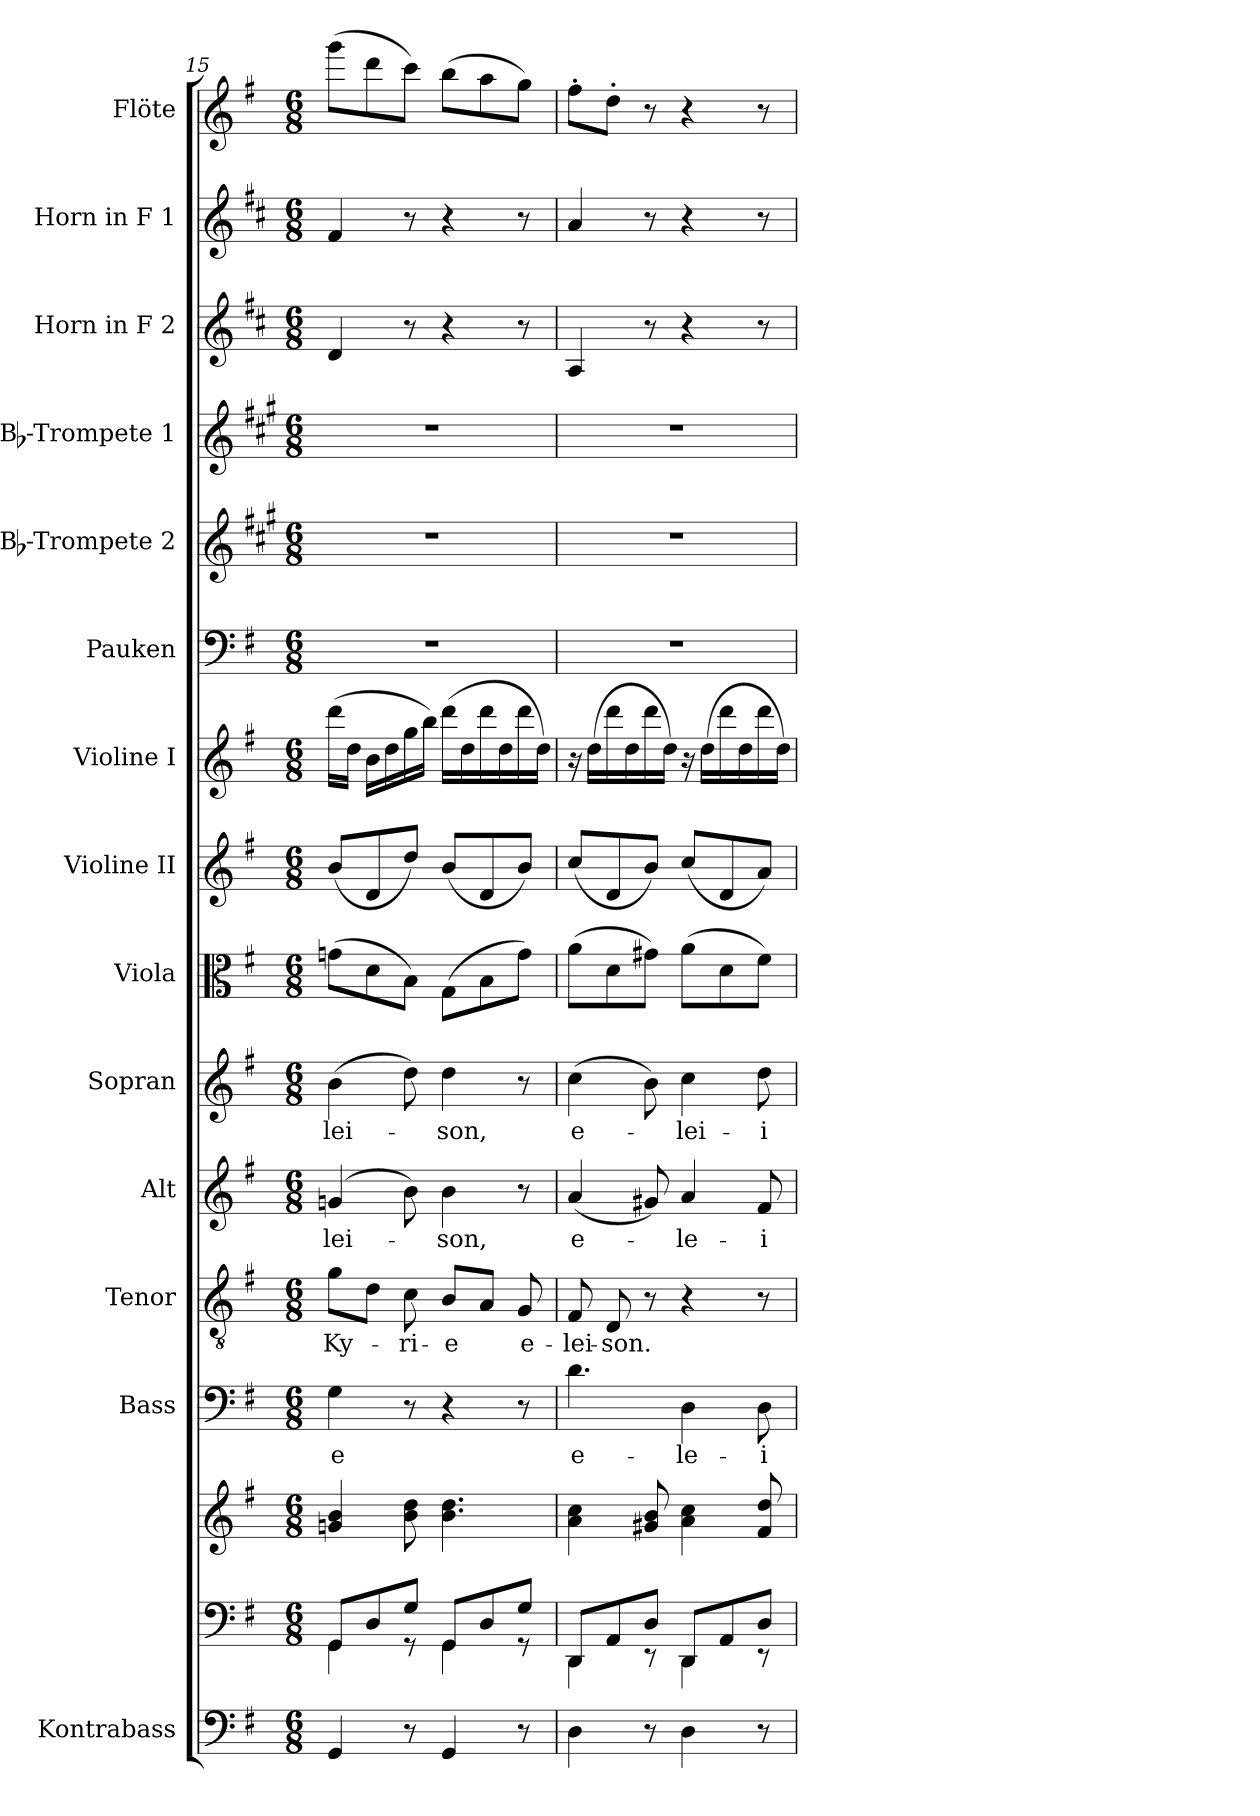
**kern	**kern	**kern	**kern	**text	**kern	**text	**kern	**text	**kern	**text	**kern	**kern	**kern	**kern	**kern	**kern	**kern	**kern	**kern
*part15	*part14	*part14	*part13	*part13	*part12	*part12	*part11	*part11	*part10	*part10	*part9	*part8	*part7	*part6	*part5	*part4	*part3	*part2	*part1
*staff16	*staff15	*staff14	*staff13	*staff13	*staff12	*staff12	*staff11	*staff11	*staff10	*staff10	*staff9	*staff8	*staff7	*staff6	*staff5	*staff4	*staff3	*staff2	*staff1
*I"Kontrabass	*	*	*I"Bass	*	*I"Tenor	*	*I"Alt	*	*I"Sopran	*	*I"Viola	*I"Violine II	*I"Violine I	*I"Pauken	*I"Bb-Trompete 2	*I"Bb-Trompete 1	*I"Horn in F 2	*I"Horn in F 1	*I"Flöte
*I'Kb.	*	*	*I'B.	*	*I'T.	*	*I'A.	*	*I'S.	*	*I'Vla.	*I'Vl. II	*I'Vl. I	*I'Pk.	*I'Bb Trp. 2	*I'Bb Trp. 1	*	*	*I'Fl.
*clefF4	*clefF4	*clefG2	*clefF4	*	*clefGv2	*	*clefG2	*	*clefG2	*	*clefC3	*clefG2	*clefG2	*clefF4	*clefG2	*clefG2	*clefG2	*clefG2	*clefG2
*ITrd7c12	*	*	*	*	*	*	*	*	*	*	*	*	*	*	*ITrd1c2	*ITrd1c2	*ITrd4c7	*ITrd4c7	*
*k[f#]	*k[f#]	*k[f#]	*k[f#]	*	*k[f#]	*	*k[f#]	*	*k[f#]	*	*k[f#]	*k[f#]	*k[f#]	*k[f#]	*k[f#]	*k[f#]	*k[f#]	*k[f#]	*k[f#]
*G:	*G:	*G:	*G:	*	*G:	*	*G:	*	*G:	*	*G:	*G:	*G:	*G:	*G:	*G:	*G:	*G:	*G:
*M6/8	*M6/8	*M6/8	*M6/8	*	*M6/8	*	*M6/8	*	*M6/8	*	*M6/8	*M6/8	*M6/8	*M6/8	*M6/8	*M6/8	*M6/8	*M6/8	*M6/8
=15	=15	=15	=15	=15	=15	=15	=15	=15	=15	=15	=15	=15	=15	=15	=15	=15	=15	=15	=15
*	*^	*	*	*	*	*	*	*	*	*	*	*	*	*	*	*	*	*	*
!	!	!	!	!	!LO:LY:b	!	!LO:LY:b	!	!LO:LY:b	!	!LO:LY:b	!	!	!	!	!	!	!	!	!
4GGG/	8GG/L	4GG\	4gn/ 4b/	4G\	-e	8g\L	Ky-	(4gn/	-lei-	(>4b\	-lei-	(>8gn\L	(<8b/L	(>16ddd\LL	2.r	2.r	2.r	4G/	4B/	(>8ggg\L
.	.	.	.	.	.	.	.	.	.	.	.	.	.	16dd\JJ	.	.	.	.	.	.
.	8D/	.	.	.	.	8d\J	.	.	.	.	.	8d\	8d/	16b\LL	.	.	.	.	.	8ddd\
.	.	.	.	.	.	.	.	.	.	.	.	.	.	16dd\	.	.	.	.	.	.
!	!	!	!	!	!	!	!LO:LY:b	!	!	!	!	!	!	!	!	!	!	!	!	!
8r	8G/J	8rFF	8b\ 8dd\	8r	.	8c\	-ri-	8b\)	.	8dd\)	.	8B\J)	8dd/J)	16gg\	.	.	.	8r	8r	8ccc\J)
.	.	.	.	.	.	.	.	.	.	.	.	.	.	16bb\JJ)	.	.	.	.	.	.
!	!	!	!	!	!	!	!LO:LY:b	!	!LO:LY:b	!	!LO:LY:b	!	!	!	!	!	!	!	!	!
4GGG/	8GG/L	4GG\	4.b\ 4.dd\	4r	.	8B/L	-e	4b\	-son,	4dd\	-son,	(>8G\L	(<8b/L	(>16ddd\LL	.	.	.	4r	4r	(>8bb\L
.	.	.	.	.	.	.	.	.	.	.	.	.	.	16dd\	.	.	.	.	.	.
.	8D/	.	.	.	.	8A/J	.	.	.	.	.	8B\	8d/	16ddd\	.	.	.	.	.	8aa\
.	.	.	.	.	.	.	.	.	.	.	.	.	.	16dd\	.	.	.	.	.	.
!	!	!	!	!	!	!	!LO:LY:b	!	!	!	!	!	!	!	!	!	!	!	!	!
8r	8G/J	8rFF	.	8r	.	8G/	e-	8r	.	8r	.	8g\J)	8b/J)	16ddd\	.	.	.	8r	8r	8gg\J)
.	.	.	.	.	.	.	.	.	.	.	.	.	.	16dd\JJ)	.	.	.	.	.	.
=16	=16	=16	=16	=16	=16	=16	=16	=16	=16	=16	=16	=16	=16	=16	=16	=16	=16	=16	=16	=16
!	!	!	!	!	!LO:LY:b	!	!LO:LY:b	!	!LO:LY:b	!	!LO:LY:b	!	!	!	!	!	!	!	!	!
4DD\	8DD/L	4DD\	4a\ 4cc\	4.d\	e-	8F#/	-lei-	(<4a/	e-	(>4cc\	e-	(>8a\L	(<8cc/L	16r	2.r	2.r	2.r	4D/	4d/	8ff#'>\L
.	.	.	.	.	.	.	.	.	.	.	.	.	.	(>16dd\LL	.	.	.	.	.	.
!	!	!	!	!	!	!	!LO:LY:b	!	!	!	!	!	!	!	!	!	!	!	!	!
.	8AA/	.	.	.	.	8D/	-son.	.	.	.	.	8d\	8d/	16ddd\	.	.	.	.	.	8dd'>\J
.	.	.	.	.	.	.	.	.	.	.	.	.	.	16dd\	.	.	.	.	.	.
8r	8D/J	8rEE	8g#X/ 8b/	.	.	8r	.	8g#X/)	.	8b\)	.	8g#X\J)	8b/J)	16ddd\	.	.	.	8r	8r	8r
.	.	.	.	.	.	.	.	.	.	.	.	.	.	16dd\JJ)	.	.	.	.	.	.
!	!	!	!	!	!LO:LY:b	!	!	!	!LO:LY:b	!	!LO:LY:b	!	!	!	!	!	!	!	!	!
4DD\	8DD/L	4DD\	4a\ 4cc\	4D\	-le-	4r	.	4a/	-le-	4cc\	-lei-	(>8a\L	(<8cc/L	16r	.	.	.	4r	4r	4r
.	.	.	.	.	.	.	.	.	.	.	.	.	.	(>16dd\LL	.	.	.	.	.	.
.	8AA/	.	.	.	.	.	.	.	.	.	.	8d\	8d/	16ddd\	.	.	.	.	.	.
.	.	.	.	.	.	.	.	.	.	.	.	.	.	16dd\	.	.	.	.	.	.
!	!	!	!	!	!LO:LY:b	!	!	!	!LO:LY:b	!	!LO:LY:b	!	!	!	!	!	!	!	!	!
8r	8D/J	8rEE	8f#/ 8dd/	8D\	-i-	8r	.	8f#/	-i-	8dd\	-i-	8f#\J)	8a/J)	16ddd\	.	.	.	8r	8r	8r
.	.	.	.	.	.	.	.	.	.	.	.	.	.	16dd\JJ)	.	.	.	.	.	.
*	*v	*v	*	*	*	*	*	*	*	*	*	*	*	*	*	*	*	*	*	*
=	=	=	=	=	=	=	=	=	=	=	=	=	=	=	=	=	=	=	=
*-	*-	*-	*-	*-	*-	*-	*-	*-	*-	*-	*-	*-	*-	*-	*-	*-	*-	*-	*-
